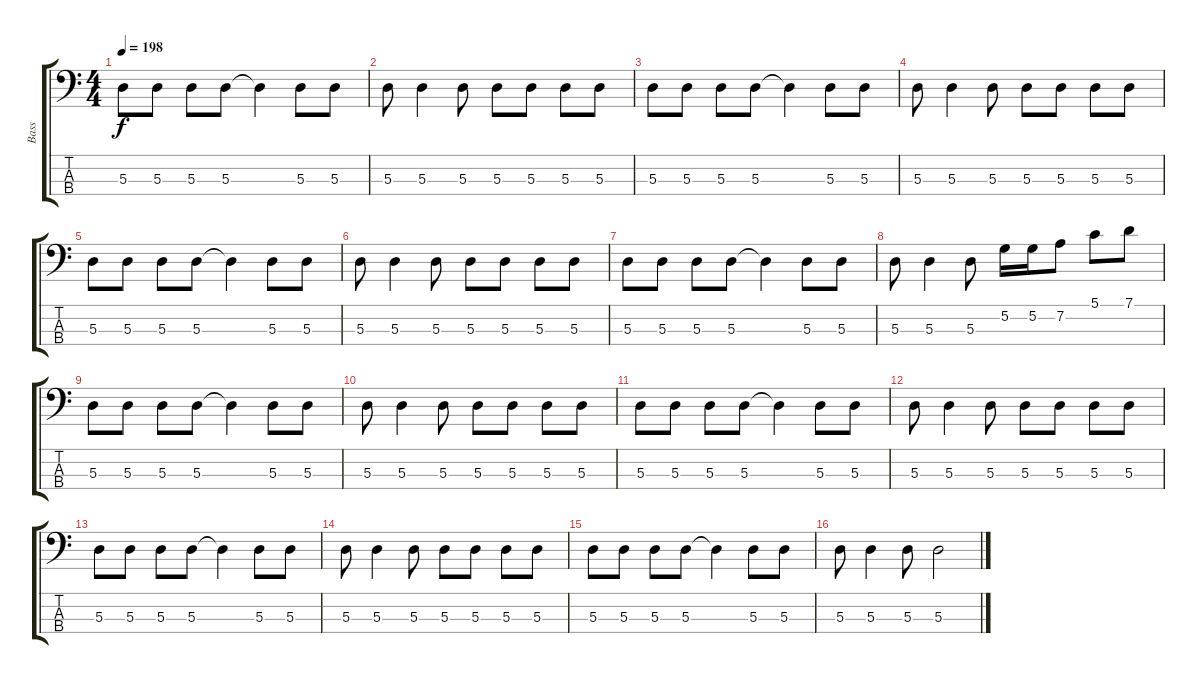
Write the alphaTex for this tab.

\track ("Bass" "Bass") {instrument electricbasspick}
\staff {score tabs}
\tuning (G2 D2 A1 E1) {hide}
\ts (4 4)
\tempo 198
\clef f4
\ks c
5.3.8{dy f} 5.3.8 5.3.8 5.3.8 5.3{t}.4 5.3.8 5.3.8 |
5.3.8 5.3.4 5.3.8 5.3.8 5.3.8 5.3.8 5.3.8 |
5.3.8 5.3.8 5.3.8 5.3.8 5.3{t}.4 5.3.8 5.3.8 |
5.3.8 5.3.4 5.3.8 5.3.8 5.3.8 5.3.8 5.3.8 |
5.3.8 5.3.8 5.3.8 5.3.8 5.3{t}.4 5.3.8 5.3.8 |
5.3.8 5.3.4 5.3.8 5.3.8 5.3.8 5.3.8 5.3.8 |
5.3.8 5.3.8 5.3.8 5.3.8 5.3{t}.4 5.3.8 5.3.8 |
5.3.8 5.3.4 5.3.8 5.2.16 5.2.16 7.2.8 5.1.8 7.1.8 |
5.3.8 5.3.8 5.3.8 5.3.8 5.3{t}.4 5.3.8 5.3.8 |
5.3.8 5.3.4 5.3.8 5.3.8 5.3.8 5.3.8 5.3.8 |
5.3.8 5.3.8 5.3.8 5.3.8 5.3{t}.4 5.3.8 5.3.8 |
5.3.8 5.3.4 5.3.8 5.3.8 5.3.8 5.3.8 5.3.8 |
5.3.8 5.3.8 5.3.8 5.3.8 5.3{t}.4 5.3.8 5.3.8 |
5.3.8 5.3.4 5.3.8 5.3.8 5.3.8 5.3.8 5.3.8 |
5.3.8 5.3.8 5.3.8 5.3.8 5.3{t}.4 5.3.8 5.3.8 |
5.3.8 5.3.4 5.3.8 5.3.2
